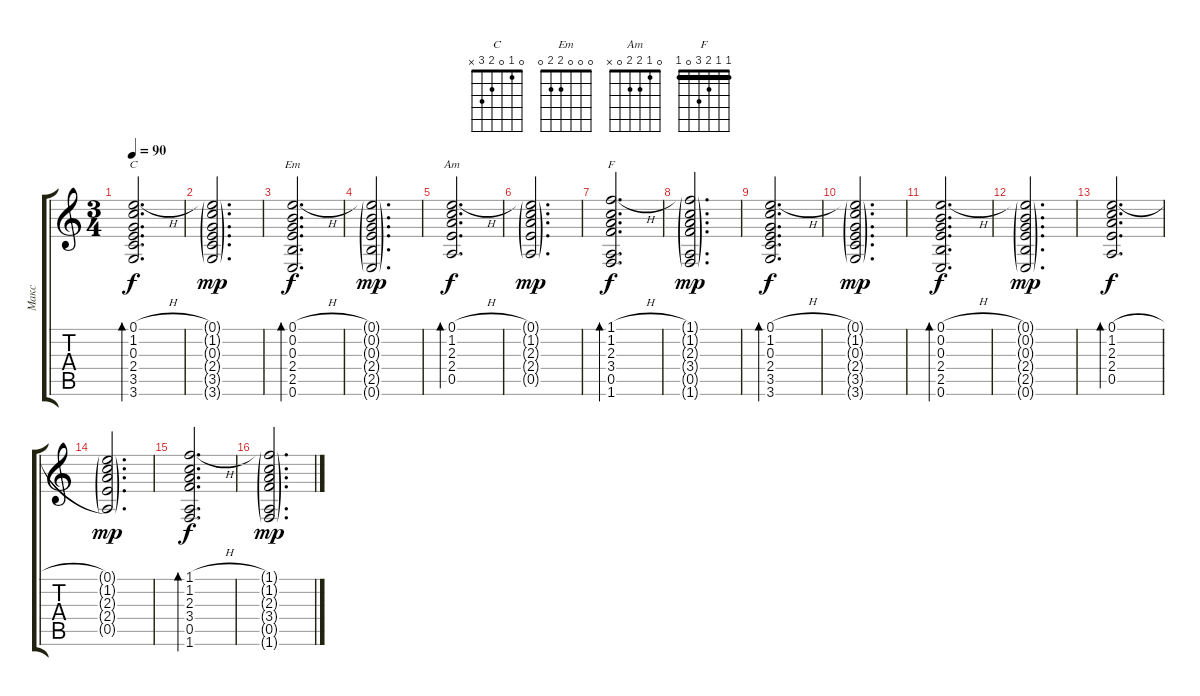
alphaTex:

\track ("Макс" "Макс") {instrument acousticguitarsteel}
\staff {score tabs}
\tuning (E4 B3 G3 D3 A2 E2) {hide}
\chord ("C" 0 1 0 2 3 x)
\chord ("Em" 0 0 0 2 2 0)
\chord ("Am" 0 1 2 2 0 x)
\chord ("F" 1 1 2 3 0 1) {barre 1}
\ts (3 4)
\tempo 90
\clef g2
\ks c
(0.1{h} 1.2 0.3 2.4 3.5 3.6).2{d bd 60 ch "C" dy f} |
(0.1{g} 1.2{g} 0.3{g} 2.4{g} 3.5{g} 3.6{g}).2{d dy mp} |
(0.1{h} 0.2 0.3 2.4 2.5 0.6).2{d bd 60 ch "Em" dy f} |
(0.1{g} 0.2{g} 0.3{g} 2.4{g} 2.5{g} 0.6{g}).2{d dy mp} |
(0.1{h} 1.2 2.3 2.4 0.5).2{d bd 60 ch "Am" dy f} |
(0.1{g} 1.2{g} 2.3{g} 2.4{g} 0.5{g}).2{d dy mp} |
(1.1{h} 1.2 2.3 3.4 0.5 1.6).2{d bd 60 ch "F" dy f} |
(1.1{g} 1.2{g} 2.3{g} 3.4{g} 0.5{g} 1.6{g}).2{d dy mp} |
(0.1{h} 1.2 0.3 2.4 3.5 3.6).2{d bd 60 dy f} |
(0.1{g} 1.2{g} 0.3{g} 2.4{g} 3.5{g} 3.6{g}).2{d dy mp} |
(0.1{h} 0.2 0.3 2.4 2.5 0.6).2{d bd 60 dy f} |
(0.1{g} 0.2{g} 0.3{g} 2.4{g} 2.5{g} 0.6{g}).2{d dy mp} |
(0.1{h} 1.2 2.3 2.4 0.5).2{d bd 60 dy f} |
(0.1{g} 1.2{g} 2.3{g} 2.4{g} 0.5{g}).2{d dy mp} |
(1.1{h} 1.2 2.3 3.4 0.5 1.6).2{d bd 60 dy f} |
(1.1{g} 1.2{g} 2.3{g} 3.4{g} 0.5{g} 1.6{g}).2{d dy mp}
